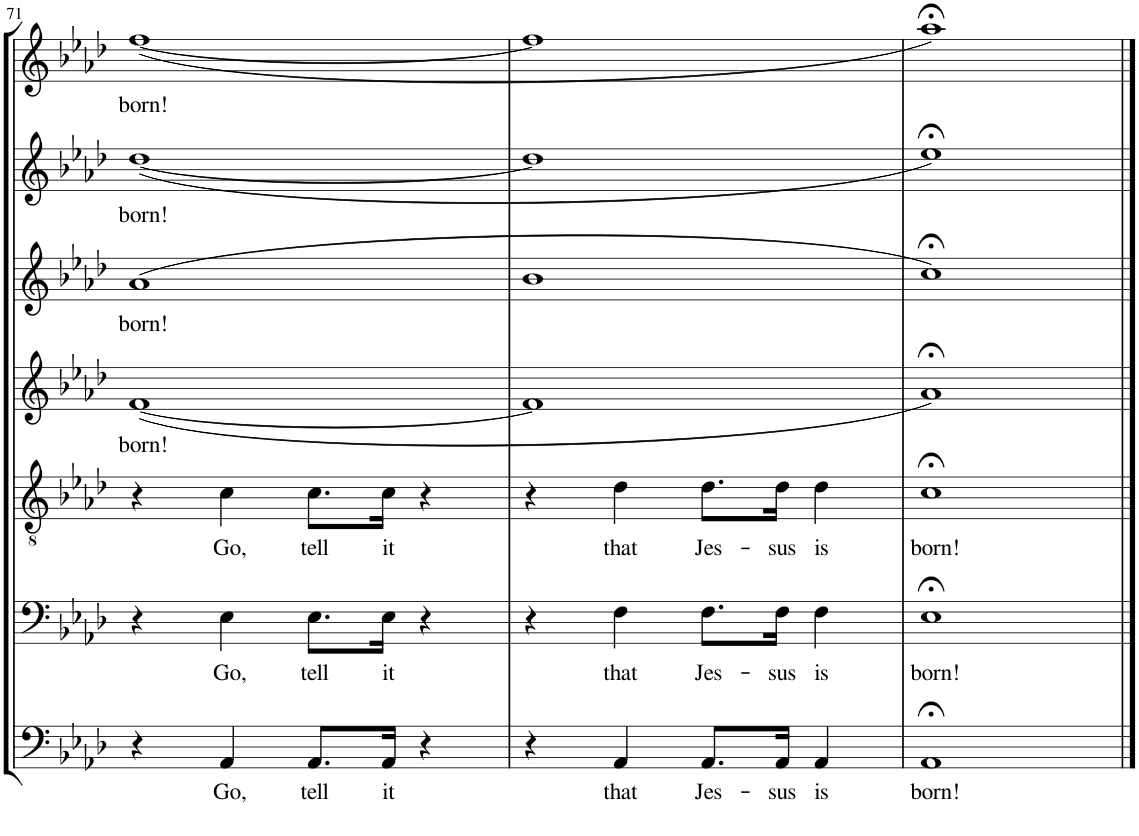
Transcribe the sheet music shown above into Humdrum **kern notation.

**kern	**text	**kern	**text	**kern	**text	**kern	**text	**kern	**text	**kern	**text	**kern	**text
*part7	*part7	*part6	*part6	*part5	*part5	*part4	*part4	*part3	*part3	*part2	*part2	*part1	*part1
*staff7	*staff7	*staff6	*staff6	*staff5	*staff5	*staff4	*staff4	*staff3	*staff3	*staff2	*staff2	*staff1	*staff1
*I"Bassi II	*	*I"Bassi I	*	*I"Tenori	*	*I"Contralti II	*	*I"Contralti I	*	*I"Soprani II	*	*I"Soprani I	*
!!LO:PB:g=z
*clefF4	*	*clefF4	*	*clefGv2	*	*clefG2	*	*clefG2	*	*clefG2	*	*clefG2	*
*	*	*	*	*	*	*	*	*	*	*Trd1c2	*	*Trd1c2	*
*k[b-e-a-d-]	*	*k[b-e-a-d-]	*	*k[b-e-a-d-]	*	*k[b-e-a-d-]	*	*k[b-e-a-d-]	*	*k[b-e-a-d-]	*	*k[b-e-a-d-]	*
*A-:	*	*A-:	*	*A-:	*	*A-:	*	*A-:	*	*A-:	*	*A-:	*
*M4/4	*	*M4/4	*	*M4/4	*	*M4/4	*	*M4/4	*	*M4/4	*	*M4/4	*
=71	=71	=71	=71	=71	=71	=71	=71	=71	=71	=71	=71	=71	=71
!	!	!	!	!	!	!	!LO:LY:b	!	!LO:LY:b	!	!LO:LY:b	!	!LO:LY:b
4r	.	4r	.	4r	.	([1f	born!	(1a-	born!	([1dd-	born!	([1ff	born!
!	!LO:LY:b	!	!LO:LY:b	!	!LO:LY:b	!	!	!	!	!	!	!	!
4AA-/	Go,	4E-\	Go,	4c\	Go,	.	.	.	.	.	.	.	.
!	!LO:LY:b	!	!LO:LY:b	!	!LO:LY:b	!	!	!	!	!	!	!	!
8.AA-/L	tell	8.E-\L	tell	8.c\L	tell	.	.	.	.	.	.	.	.
!	!LO:LY:b	!	!LO:LY:b	!	!LO:LY:b	!	!	!	!	!	!	!	!
16AA-/Jk	it	16E-\Jk	it	16c\Jk	it	.	.	.	.	.	.	.	.
4r	.	4r	.	4r	.	.	.	.	.	.	.	.	.
=72	=72	=72	=72	=72	=72	=72	=72	=72	=72	=72	=72	=72	=72
4r	.	4r	.	4r	.	1f]	.	1b-	.	1dd-]	.	1ff]	.
!	!LO:LY:b	!	!LO:LY:b	!	!LO:LY:b	!	!	!	!	!	!	!	!
4AA-/	that	4F\	that	4d-\	that	.	.	.	.	.	.	.	.
!	!LO:LY:b	!	!LO:LY:b	!	!LO:LY:b	!	!	!	!	!	!	!	!
8.AA-/L	Jes-	8.F\L	Jes-	8.d-\L	Jes-	.	.	.	.	.	.	.	.
!	!LO:LY:b	!	!LO:LY:b	!	!LO:LY:b	!	!	!	!	!	!	!	!
16AA-/Jk	-sus	16F\Jk	-sus	16d-\Jk	-sus	.	.	.	.	.	.	.	.
!	!LO:LY:b	!	!LO:LY:b	!	!LO:LY:b	!	!	!	!	!	!	!	!
4AA-/	is	4F\	is	4d-\	is	.	.	.	.	.	.	.	.
=73	=73	=73	=73	=73	=73	=73	=73	=73	=73	=73	=73	=73	=73
!	!LO:LY:b	!	!LO:LY:b	!	!LO:LY:b	!	!	!	!	!	!	!	!
1AA-;<	born!	1E-;<	born!	1c;<	born!	1a-;<)	.	1cc;<)	.	1ee-;<)	.	1aa-;<)	.
==	==	==	==	==	==	==	==	==	==	==	==	==	==
*-	*-	*-	*-	*-	*-	*-	*-	*-	*-	*-	*-	*-	*-
